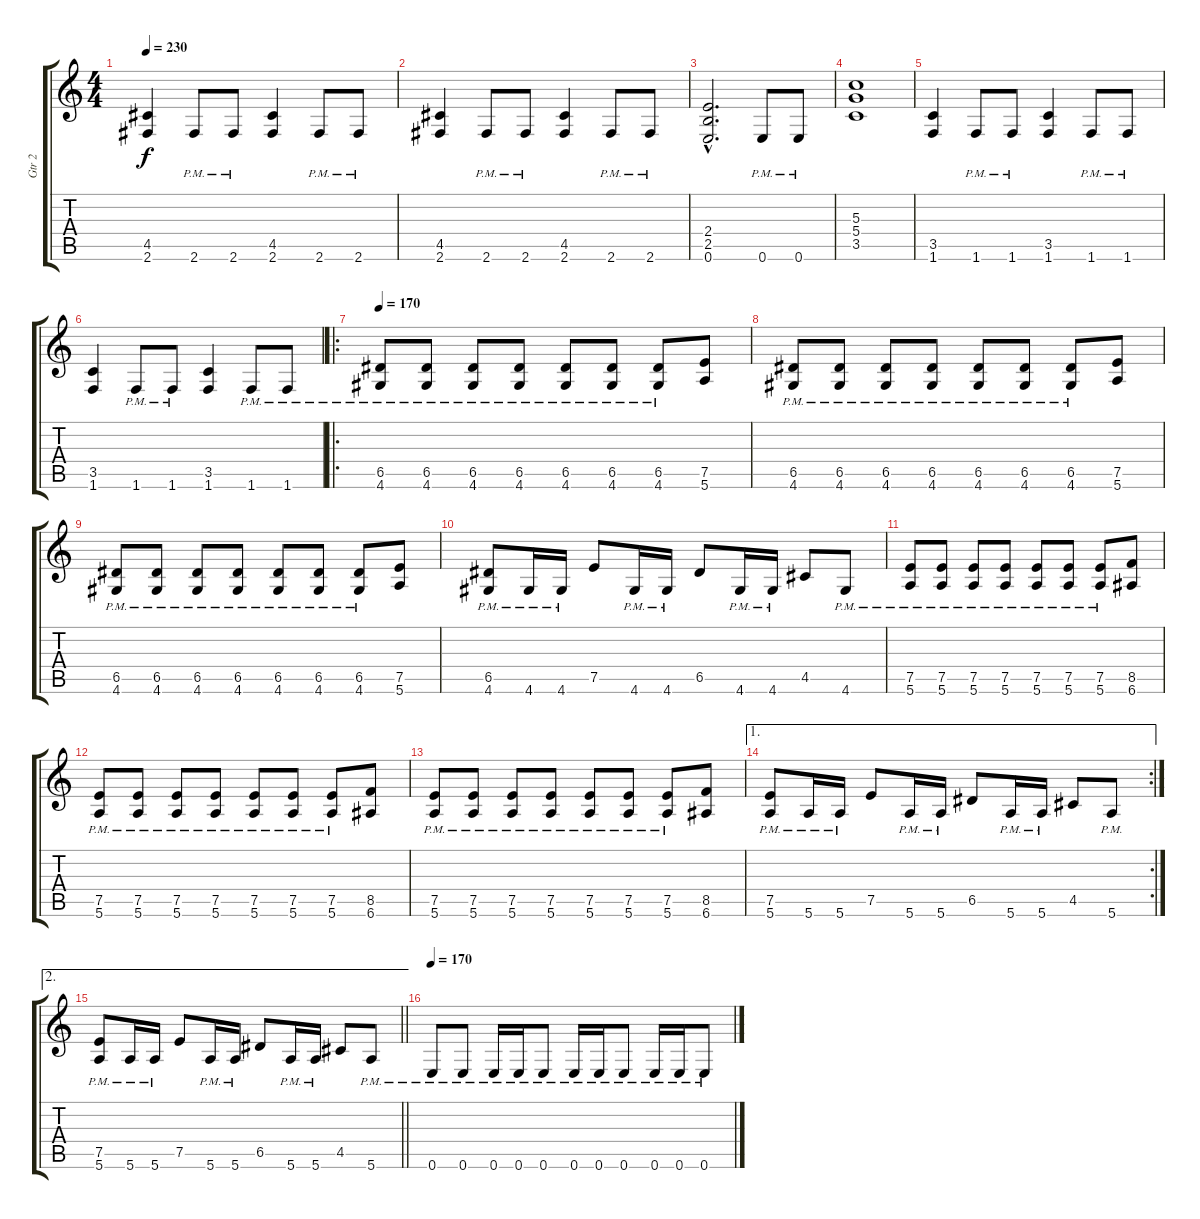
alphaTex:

\track ("Gtr 2" "Gtr 2") {instrument overdrivenguitar}
\staff {score tabs}
\tuning (E4 B3 G3 D3 A2 E2) {hide}
\ts (4 4)
\tempo 230
\clef g2
\ks c
(4.5 2.6).4{dy f} 2.6{pm}.8 2.6{pm}.8 (4.5 2.6).4 2.6{pm}.8 2.6{pm}.8 |
(4.5 2.6).4 2.6{pm}.8 2.6{pm}.8 (4.5 2.6).4 2.6{pm}.8 2.6{pm}.8 |
(2.4{hac} 2.5{hac} 0.6{hac}).2{d} 0.6{pm}.8 0.6{pm}.8 |
(5.3 5.4 3.5).1 |
(3.5 1.6).4 1.6{pm}.8 1.6{pm}.8 (3.5 1.6).4 1.6{pm}.8 1.6{pm}.8 |
(3.5 1.6).4 1.6{pm}.8 1.6{pm}.8 (3.5 1.6).4 1.6{pm}.8 1.6{pm}.8 |
\ro
\tempo 170
(6.5{pm} 4.6{pm}).8 (6.5{pm} 4.6{pm}).8 (6.5{pm} 4.6{pm}).8 (6.5{pm} 4.6{pm}).8 (6.5{pm} 4.6{pm}).8 (6.5{pm} 4.6{pm}).8 (6.5{pm} 4.6{pm}).8 (7.5 5.6).8 |
(6.5{pm} 4.6{pm}).8 (6.5{pm} 4.6{pm}).8 (6.5{pm} 4.6{pm}).8 (6.5{pm} 4.6{pm}).8 (6.5{pm} 4.6{pm}).8 (6.5{pm} 4.6{pm}).8 (6.5{pm} 4.6{pm}).8 (7.5 5.6).8 |
(6.5{pm} 4.6{pm}).8 (6.5{pm} 4.6{pm}).8 (6.5{pm} 4.6{pm}).8 (6.5{pm} 4.6{pm}).8 (6.5{pm} 4.6{pm}).8 (6.5{pm} 4.6{pm}).8 (6.5{pm} 4.6{pm}).8 (7.5 5.6).8 |
(6.5{pm} 4.6{pm}).8 4.6{pm}.16 4.6{pm}.16 7.5.8 4.6{pm}.16 4.6{pm}.16 6.5.8 4.6{pm}.16 4.6{pm}.16 4.5.8 4.6{pm}.8 |
(7.5{pm} 5.6{pm}).8 (7.5{pm} 5.6{pm}).8 (7.5{pm} 5.6{pm}).8 (7.5{pm} 5.6{pm}).8 (7.5{pm} 5.6{pm}).8 (7.5{pm} 5.6{pm}).8 (7.5{pm} 5.6{pm}).8 (8.5 6.6).8 |
(7.5{pm} 5.6{pm}).8 (7.5{pm} 5.6{pm}).8 (7.5{pm} 5.6{pm}).8 (7.5{pm} 5.6{pm}).8 (7.5{pm} 5.6{pm}).8 (7.5{pm} 5.6{pm}).8 (7.5{pm} 5.6{pm}).8 (8.5 6.6).8 |
(7.5{pm} 5.6{pm}).8 (7.5{pm} 5.6{pm}).8 (7.5{pm} 5.6{pm}).8 (7.5{pm} 5.6{pm}).8 (7.5{pm} 5.6{pm}).8 (7.5{pm} 5.6{pm}).8 (7.5{pm} 5.6{pm}).8 (8.5 6.6).8 |
\ae 1
\rc 2
(7.5{pm} 5.6{pm}).8 5.6{pm}.16 5.6{pm}.16 7.5.8 5.6{pm}.16 5.6{pm}.16 6.5.8 5.6{pm}.16 5.6{pm}.16 4.5.8 5.6{pm}.8 |
\ae 2
\barLineRight lightlight
(7.5{pm} 5.6{pm}).8 5.6{pm}.16 5.6{pm}.16 7.5.8 5.6{pm}.16 5.6{pm}.16 6.5.8 5.6{pm}.16 5.6{pm}.16 4.5.8 5.6{pm}.8 |
\tempo 170
0.6{pm}.8 0.6{pm}.8 0.6{pm}.16 0.6{pm}.16 0.6{pm}.8 0.6{pm}.16 0.6{pm}.16 0.6{pm}.8 0.6{pm}.16 0.6{pm}.16 0.6{pm}.8
